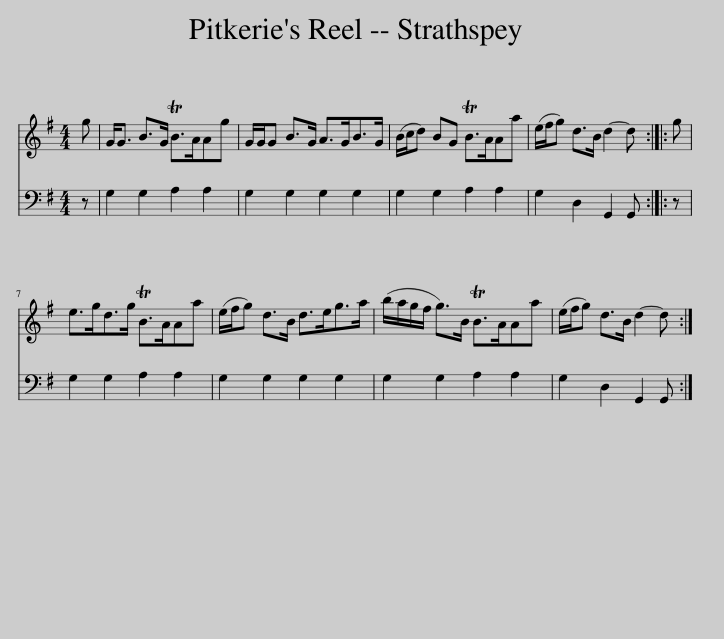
X:1
%%score 1 2
L:1/8
M:4/4
I:linebreak $
K:G
V:1 treble
V:2 bass
V:1
 g | G<G B>G TB>AAg | G/G/G B>G A>GB>G | (B/c/d) BG TB>AAa | (e/f/g) d>B d2- d :: %5
 g |$ e>gd>g TB>AAa | (e/f/g) d>B d>eg>a | (b/a/g/f/ g>)B TB>AAa | (e/f/g) d>B d2- d :| %10
V:2
 z | G,2 G,2 A,2 A,2 | G,2 G,2 G,2 G,2 | G,2 G,2 A,2 A,2 | G,2 D,2 G,,2 G,, :: %5
 z |$ G,2 G,2 A,2 A,2 | G,2 G,2 G,2 G,2 | G,2 G,2 A,2 A,2 | G,2 D,2 G,,2 G,, :| %10
